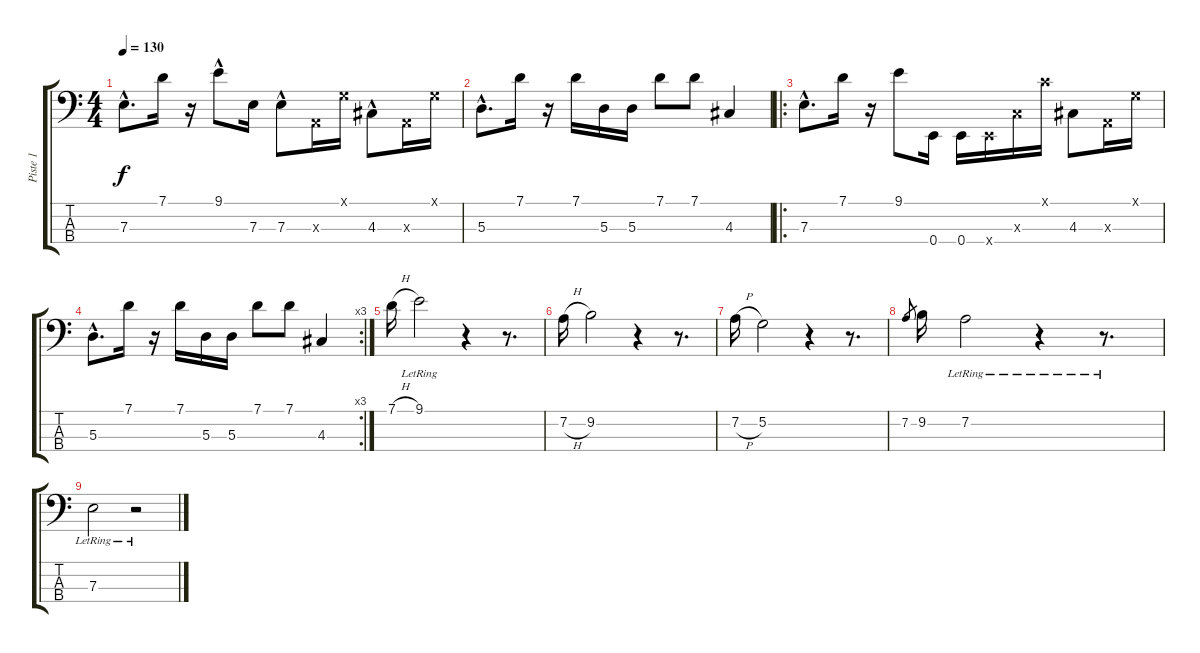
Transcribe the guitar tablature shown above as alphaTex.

\track ("Piste 1" "Piste 1") {instrument slapbass1}
\staff {score tabs}
\tuning (G2 D2 A1 E1) {hide}
\ts (4 4)
\tempo 130
\clef f4
\ks c
7.3{hac}.8{d dy f} 7.1.16 r.16 9.1{hac}.8 7.3.16 7.3{hac}.8 0.3{x}.16 0.1{x}.16 4.3{hac}.8 0.3{x}.16 0.1{x}.16 |
5.3{hac}.8{d} 7.1.16 r.16 7.1.16 5.3.16 5.3.16 7.1.8 7.1.8 4.3.4 |
\ro
7.3{hac}.8{d} 7.1.16 r.16 9.1.8 0.4.16 0.4.16 0.4{x}.16 3.3{x}.16 5.1{x}.16 4.3.8 0.3{x}.16 0.1{x}.16 |
\rc 3
5.3{hac}.8{d} 7.1.16 r.16 7.1.16 5.3.16 5.3.16 7.1.8 7.1.8 4.3.4 |
7.1{h}.16 9.1{lr}.2 r.4 r.8{d} |
7.2{h}.16 9.2.2 r.4 r.8{d} |
7.2{h}.16 5.2.2 r.4 r.8{d} |
7.2.8{gr} 9.2.16 7.2{lr}.2 r.4 r.8{d} |
7.3{lr}.2 r.2
